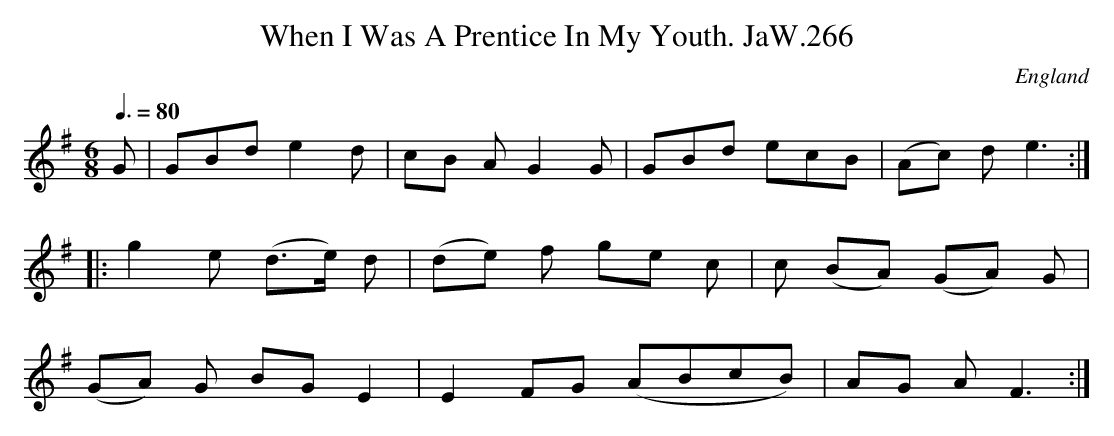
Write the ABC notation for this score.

X:1
T:When I Was A Prentice In My Youth. JaW.266
L:1/8
M:6/8
O:England
Q:3/8=80
K:G
G|GBd e2d|cB A G2G|GBd ecB|(Ac) de3:|!
|:g2e (d>e) d|(de) f ge c|c (BA) (GA) G|!
(GA) G BG E2|E2 FG (ABcB)|AG A F3:|
